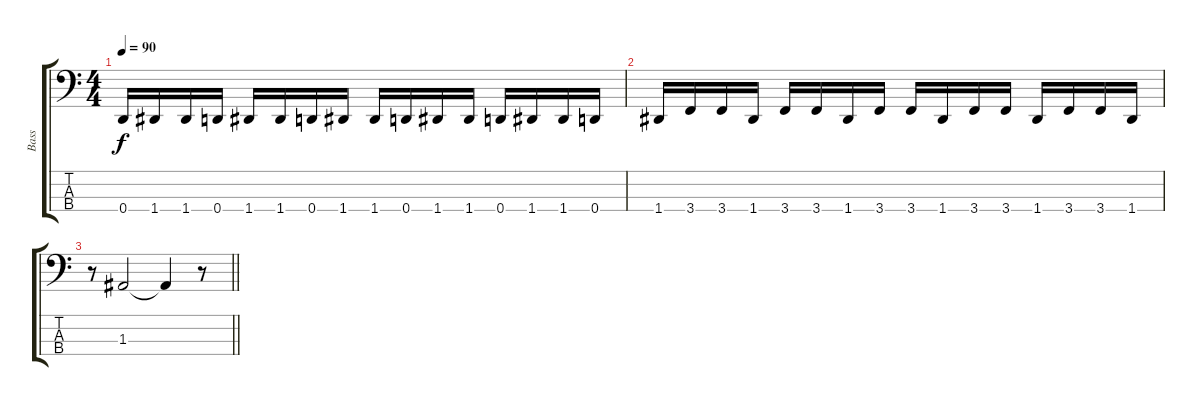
\track ("Bass" "Bass") {instrument electricbassfinger}
\staff {score tabs}
\tuning (G2 D2 A1 D1) {hide}
\ts (4 4)
\tempo 90
\clef f4
\ks c
0.4.16{dy f} 1.4.16 1.4.16 0.4.16 1.4.16 1.4.16 0.4.16 1.4.16 1.4.16 0.4.16 1.4.16 1.4.16 0.4.16 1.4.16 1.4.16 0.4.16 |
1.4.16 3.4.16 3.4.16 1.4.16 3.4.16 3.4.16 1.4.16 3.4.16 3.4.16 1.4.16 3.4.16 3.4.16 1.4.16 3.4.16 3.4.16 1.4.16 |
\barLineRight lightlight
r.8 1.3.2 1.3{t}.4 r.8
